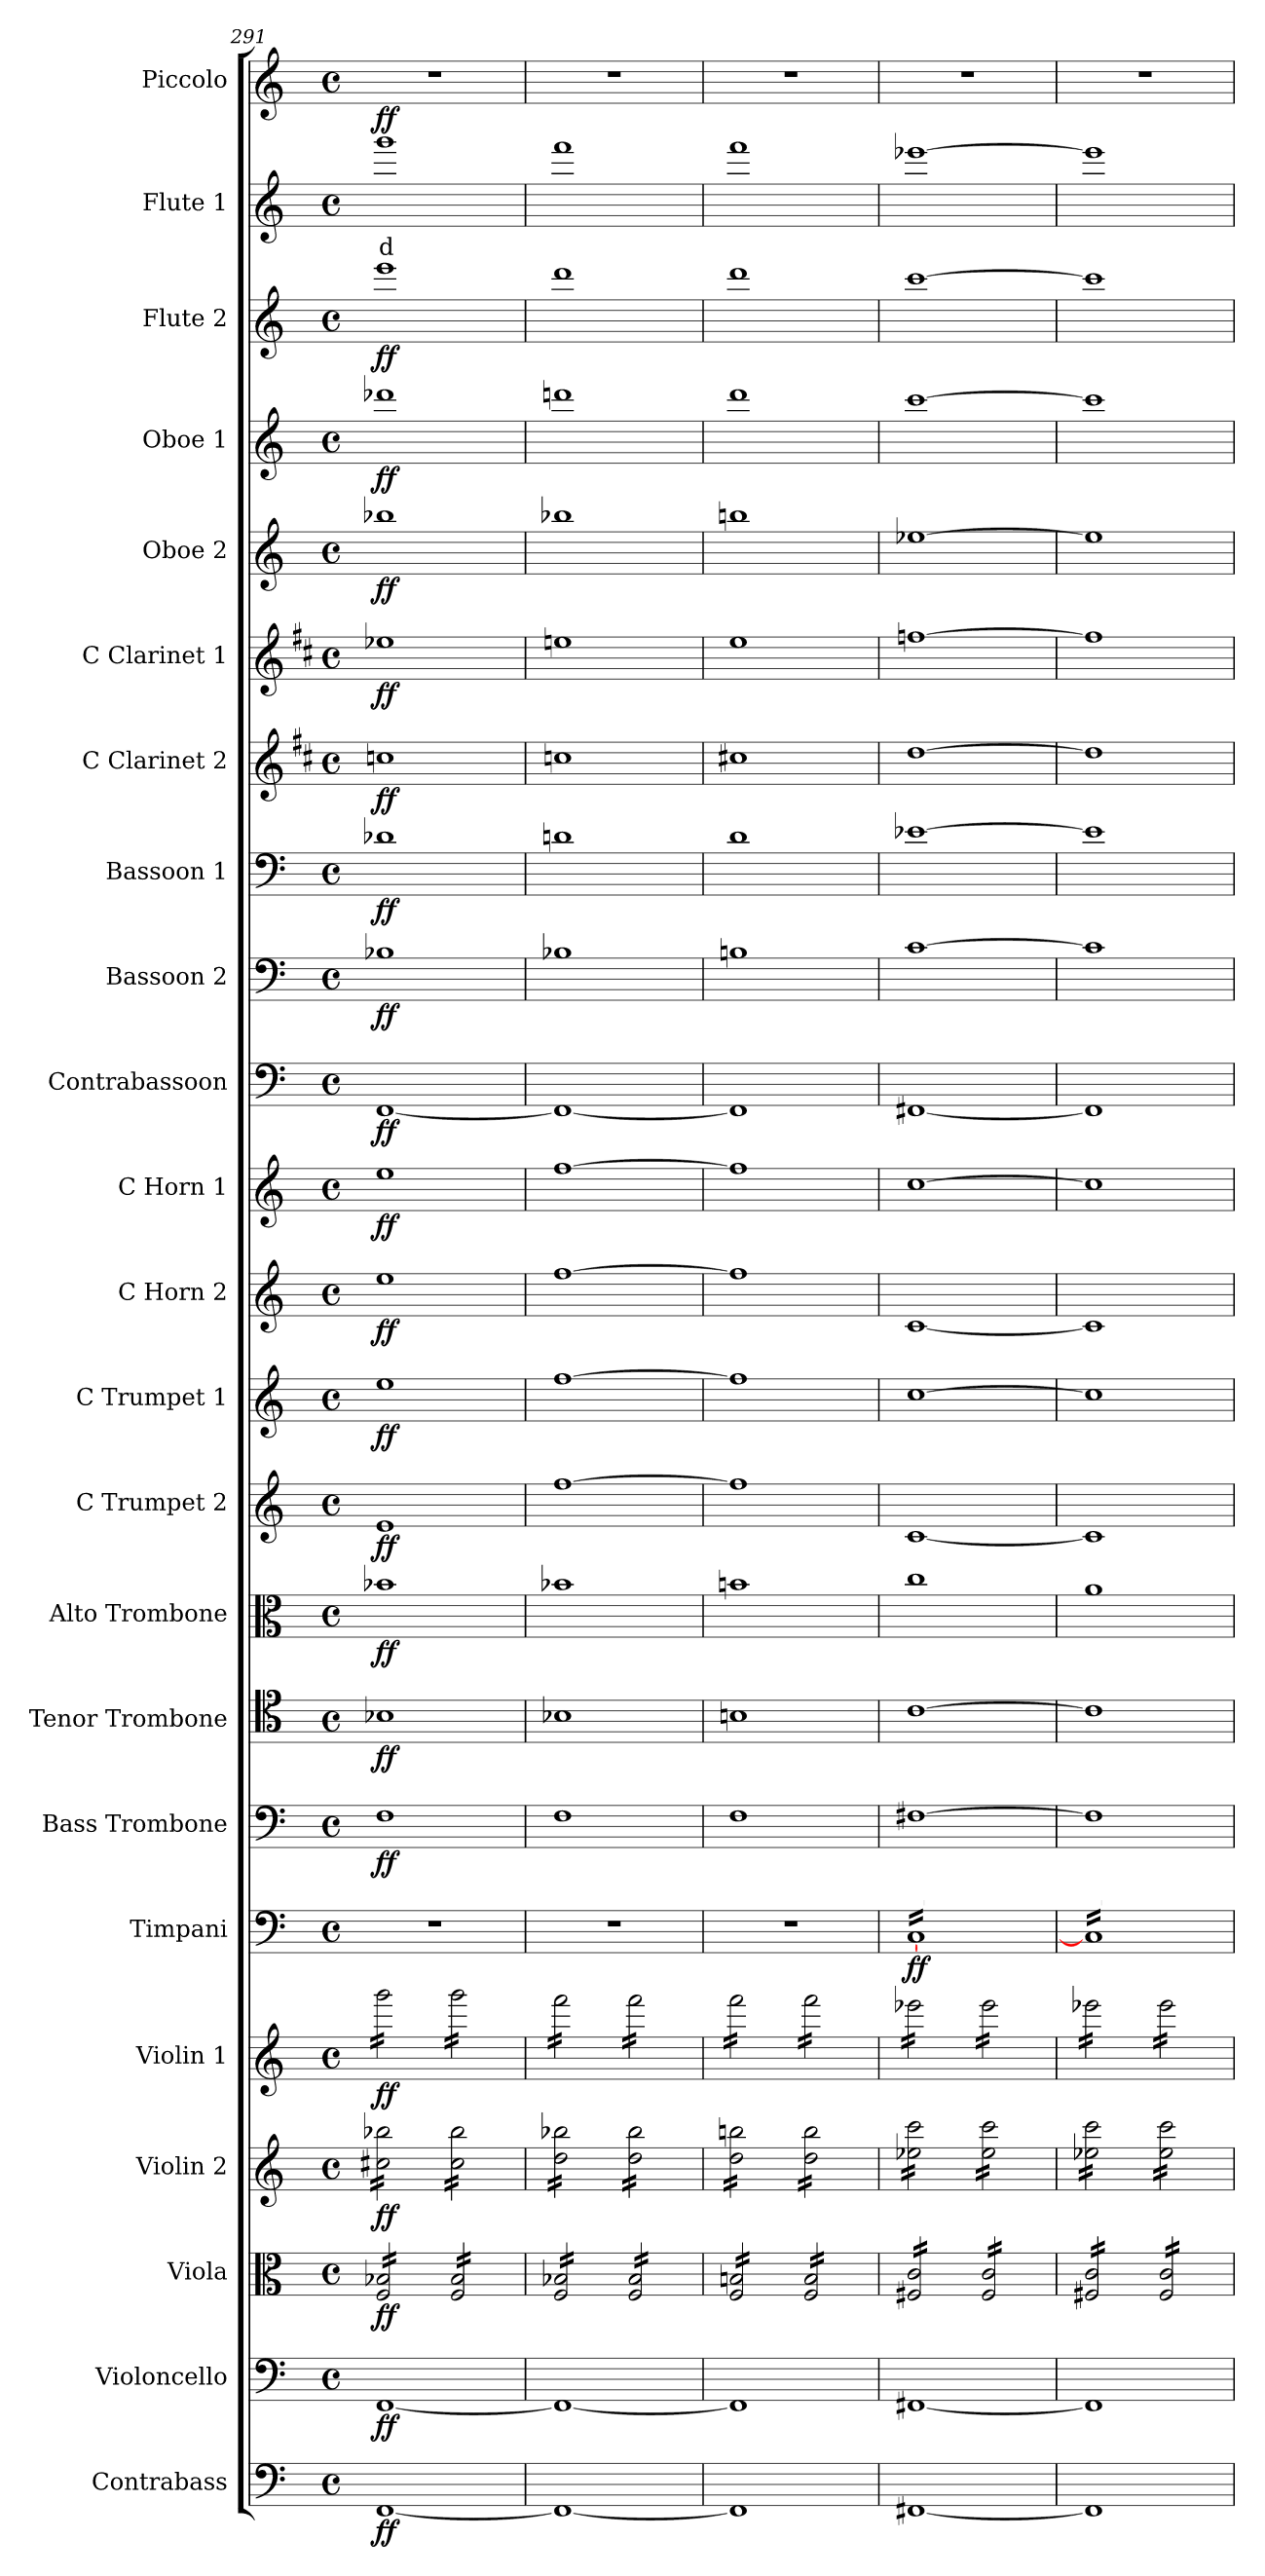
**kern	**dynam	**kern	**dynam	**kern	**dynam	**kern	**dynam	**kern	**dynam	**kern	**dynam	**kern	**dynam	**kern	**dynam	**kern	**dynam	**kern	**dynam	**kern	**dynam	**kern	**dynam	**kern	**dynam	**kern	**dynam	**kern	**dynam	**kern	**dynam	**kern	**dynam	**kern	**dynam	**kern	**dynam	**kern	**dynam	**kern	**dynam	**kern	**text	**dynam	**kern
*part23	*part23	*part22	*part22	*part21	*part21	*part20	*part20	*part19	*part19	*part18	*part18	*part17	*part17	*part16	*part16	*part15	*part15	*part14	*part14	*part13	*part13	*part12	*part12	*part11	*part11	*part10	*part10	*part9	*part9	*part8	*part8	*part7	*part7	*part6	*part6	*part5	*part5	*part4	*part4	*part3	*part3	*part2	*part2	*part2	*part1
*staff23	*staff23	*staff22	*staff22	*staff21	*staff21	*staff20	*staff20	*staff19	*staff19	*staff18	*staff18	*staff17	*staff17	*staff16	*staff16	*staff15	*staff15	*staff14	*staff14	*staff13	*staff13	*staff12	*staff12	*staff11	*staff11	*staff10	*staff10	*staff9	*staff9	*staff8	*staff8	*staff7	*staff7	*staff6	*staff6	*staff5	*staff5	*staff4	*staff4	*staff3	*staff3	*staff2	*staff2	*staff2	*staff1
*I"Contrabass	*	*I"Violoncello	*	*I"Viola	*	*I"Violin 2	*	*I"Violin 1	*	*I"Timpani	*	*I"Bass Trombone	*	*I"Tenor Trombone	*	*I"Alto Trombone	*	*I"C Trumpet 2	*	*I"C Trumpet 1	*	*I"C Horn 2	*	*I"C Horn 1	*	*I"Contrabassoon	*	*I"Bassoon 2	*	*I"Bassoon 1	*	*I"C Clarinet 2	*	*I"C Clarinet 1	*	*I"Oboe 2	*	*I"Oboe 1	*	*I"Flute 2	*	*I"Flute 1	*	*	*I"Piccolo
*I'Cb	*	*I'Vc	*	*I'Vla	*	*I'Vln 2	*	*I'Vln 1	*	*I'Timp	*	*I'B. Tbn.	*	*I'T. Tbn.	*	*I'A. Tbn.	*	*I'Tpt 2	*	*I'Tpt 1	*	*I'Hn 2	*	*I'Hn 1	*	*I'Cbsn	*	*I'Bsn 2	*	*I'Bsn 1	*	*I'Cl 2	*	*I'Cl 1	*	*I'Ob 2	*	*I'Ob 1	*	*I'Fl 2	*	*I'Fl 1	*	*	*I'Picc.
*clefF4	*	*clefF4	*	*clefC3	*	*clefG2	*	*clefG2	*	*clefF4	*	*clefF4	*	*clefC4	*	*clefC3	*	*clefG2	*	*clefG2	*	*clefG2	*	*clefG2	*	*clefF4	*	*clefF4	*	*clefF4	*	*clefG2	*	*clefG2	*	*clefG2	*	*clefG2	*	*clefG2	*	*clefG2	*	*	*clefG2
*ITrd7c12	*	*	*	*	*	*	*	*	*	*	*	*	*	*	*	*	*	*	*	*	*	*ITrd7c12	*	*ITrd7c12	*	*ITrd7c12	*	*	*	*	*	*ITrd1c2	*	*ITrd1c2	*	*	*	*	*	*	*	*	*	*	*ITrd-7c-12
*k[]	*	*k[]	*	*k[]	*	*k[]	*	*k[]	*	*k[]	*	*k[]	*	*k[]	*	*k[]	*	*k[]	*	*k[]	*	*k[]	*	*k[]	*	*k[]	*	*k[]	*	*k[]	*	*k[]	*	*k[]	*	*k[]	*	*k[]	*	*k[]	*	*k[]	*	*	*k[]
*M4/4	*	*M4/4	*	*M4/4	*	*M4/4	*	*M4/4	*	*M4/4	*	*M4/4	*	*M4/4	*	*M4/4	*	*M4/4	*	*M4/4	*	*M4/4	*	*M4/4	*	*M4/4	*	*M4/4	*	*M4/4	*	*M4/4	*	*M4/4	*	*M4/4	*	*M4/4	*	*M4/4	*	*M4/4	*	*	*M4/4
*met(c)	*	*met(c)	*	*met(c)	*	*met(c)	*	*met(c)	*	*met(c)	*	*met(c)	*	*met(c)	*	*met(c)	*	*met(c)	*	*met(c)	*	*met(c)	*	*met(c)	*	*met(c)	*	*met(c)	*	*met(c)	*	*met(c)	*	*met(c)	*	*met(c)	*	*met(c)	*	*met(c)	*	*met(c)	*	*	*met(c)
=291	=291	=291	=291	=291	=291	=291	=291	=291	=291	=291	=291	=291	=291	=291	=291	=291	=291	=291	=291	=291	=291	=291	=291	=291	=291	=291	=291	=291	=291	=291	=291	=291	=291	=291	=291	=291	=291	=291	=291	=291	=291	=291	=291	=291	=291
!	!LO:DY:b	!	!LO:DY:b	!	!LO:DY:b	!	!LO:DY:b	!	!LO:DY:b	!	!	!	!LO:DY:b	!	!LO:DY:b	!	!LO:DY:b	!	!LO:DY:b	!	!LO:DY:b	!	!LO:DY:b	!	!LO:DY:b	!	!LO:DY:b	!	!LO:DY:b	!	!LO:DY:b	!	!LO:DY:b	!	!LO:DY:b	!	!LO:DY:b	!	!LO:DY:b	!	!LO:DY:b	!	!LO:LY:color=#FF0000	!LO:DY:b	!
*	*	*	*	*tremolo	*	*	*	*	*	*	*	*	*	*	*	*	*	*	*	*	*	*	*	*	*	*	*	*	*	*	*	*	*	*	*	*	*	*	*	*	*	*	*	*	*
*	*	*	*	*	*	*tremolo	*	*	*	*	*	*	*	*	*	*	*	*	*	*	*	*	*	*	*	*	*	*	*	*	*	*	*	*	*	*	*	*	*	*	*	*	*	*	*
*	*	*	*	*	*	*	*	*tremolo	*	*	*	*	*	*	*	*	*	*	*	*	*	*	*	*	*	*	*	*	*	*	*	*	*	*	*	*	*	*	*	*	*	*	*	*	*
[1FFF	ff	[1FF	ff	16F/ 16B-X/LL	ff	16cc#X\ 16bb-X\LL	ff	16ggg\LL	ff	1r	.	1F	ff	1B-X	ff	1b-X	ff	1e	ff	1ee	ff	1e	ff	1e	ff	[1FFF	ff	1B-X	ff	1d-X	ff	1b-X	ff	1dd-X	ff	1bb-X	ff	1ddd-X	ff	1eee	ff	1ggg	d	ff	1r
.	.	.	.	16F/ 16B-X/	.	16cc#X\ 16bb-X\	.	16ggg\	.	.	.	.	.	.	.	.	.	.	.	.	.	.	.	.	.	.	.	.	.	.	.	.	.	.	.	.	.	.	.	.	.	.	.	.	.
.	.	.	.	16F/ 16B-X/	.	16cc#X\ 16bb-X\	.	16ggg\	.	.	.	.	.	.	.	.	.	.	.	.	.	.	.	.	.	.	.	.	.	.	.	.	.	.	.	.	.	.	.	.	.	.	.	.	.
.	.	.	.	16F/ 16B-X/	.	16cc#X\ 16bb-X\	.	16ggg\	.	.	.	.	.	.	.	.	.	.	.	.	.	.	.	.	.	.	.	.	.	.	.	.	.	.	.	.	.	.	.	.	.	.	.	.	.
.	.	.	.	16F/ 16B-X/	.	16cc#X\ 16bb-X\	.	16ggg\	.	.	.	.	.	.	.	.	.	.	.	.	.	.	.	.	.	.	.	.	.	.	.	.	.	.	.	.	.	.	.	.	.	.	.	.	.
.	.	.	.	16F/ 16B-X/	.	16cc#X\ 16bb-X\	.	16ggg\	.	.	.	.	.	.	.	.	.	.	.	.	.	.	.	.	.	.	.	.	.	.	.	.	.	.	.	.	.	.	.	.	.	.	.	.	.
.	.	.	.	16F/ 16B-X/	.	16cc#X\ 16bb-X\	.	16ggg\	.	.	.	.	.	.	.	.	.	.	.	.	.	.	.	.	.	.	.	.	.	.	.	.	.	.	.	.	.	.	.	.	.	.	.	.	.
.	.	.	.	16F/ 16B-X/JJ	.	16cc#X\ 16bb-X\JJ	.	16ggg\JJ	.	.	.	.	.	.	.	.	.	.	.	.	.	.	.	.	.	.	.	.	.	.	.	.	.	.	.	.	.	.	.	.	.	.	.	.	.
.	.	.	.	16F/ 16B-/LL	.	16cc#\ 16bb-\LL	.	16ggg\LL	.	.	.	.	.	.	.	.	.	.	.	.	.	.	.	.	.	.	.	.	.	.	.	.	.	.	.	.	.	.	.	.	.	.	.	.	.
.	.	.	.	16F/ 16B-/	.	16cc#\ 16bb-\	.	16ggg\	.	.	.	.	.	.	.	.	.	.	.	.	.	.	.	.	.	.	.	.	.	.	.	.	.	.	.	.	.	.	.	.	.	.	.	.	.
.	.	.	.	16F/ 16B-/	.	16cc#\ 16bb-\	.	16ggg\	.	.	.	.	.	.	.	.	.	.	.	.	.	.	.	.	.	.	.	.	.	.	.	.	.	.	.	.	.	.	.	.	.	.	.	.	.
.	.	.	.	16F/ 16B-/	.	16cc#\ 16bb-\	.	16ggg\	.	.	.	.	.	.	.	.	.	.	.	.	.	.	.	.	.	.	.	.	.	.	.	.	.	.	.	.	.	.	.	.	.	.	.	.	.
.	.	.	.	16F/ 16B-/	.	16cc#\ 16bb-\	.	16ggg\	.	.	.	.	.	.	.	.	.	.	.	.	.	.	.	.	.	.	.	.	.	.	.	.	.	.	.	.	.	.	.	.	.	.	.	.	.
.	.	.	.	16F/ 16B-/	.	16cc#\ 16bb-\	.	16ggg\	.	.	.	.	.	.	.	.	.	.	.	.	.	.	.	.	.	.	.	.	.	.	.	.	.	.	.	.	.	.	.	.	.	.	.	.	.
.	.	.	.	16F/ 16B-/	.	16cc#\ 16bb-\	.	16ggg\	.	.	.	.	.	.	.	.	.	.	.	.	.	.	.	.	.	.	.	.	.	.	.	.	.	.	.	.	.	.	.	.	.	.	.	.	.
.	.	.	.	16F/ 16B-/JJ	.	16cc#\ 16bb-\JJ	.	16ggg\JJ	.	.	.	.	.	.	.	.	.	.	.	.	.	.	.	.	.	.	.	.	.	.	.	.	.	.	.	.	.	.	.	.	.	.	.	.	.
=292	=292	=292	=292	=292	=292	=292	=292	=292	=292	=292	=292	=292	=292	=292	=292	=292	=292	=292	=292	=292	=292	=292	=292	=292	=292	=292	=292	=292	=292	=292	=292	=292	=292	=292	=292	=292	=292	=292	=292	=292	=292	=292	=292	=292	=292
1FFF_	.	1FF_	.	16F/ 16B-X/LL	.	16dd\ 16bb-X\LL	.	16fff\LL	.	1r	.	1F	.	1B-X	.	1b-X	.	[1ff	.	[1ff	.	[1f	.	[1f	.	1FFF_	.	1B-X	.	1dn	.	1b-X	.	1ddn	.	1bb-X	.	1dddn	.	1ddd	.	1fff	.	.	1r
.	.	.	.	16F/ 16B-X/	.	16dd\ 16bb-X\	.	16fff\	.	.	.	.	.	.	.	.	.	.	.	.	.	.	.	.	.	.	.	.	.	.	.	.	.	.	.	.	.	.	.	.	.	.	.	.	.
.	.	.	.	16F/ 16B-X/	.	16dd\ 16bb-X\	.	16fff\	.	.	.	.	.	.	.	.	.	.	.	.	.	.	.	.	.	.	.	.	.	.	.	.	.	.	.	.	.	.	.	.	.	.	.	.	.
.	.	.	.	16F/ 16B-X/	.	16dd\ 16bb-X\	.	16fff\	.	.	.	.	.	.	.	.	.	.	.	.	.	.	.	.	.	.	.	.	.	.	.	.	.	.	.	.	.	.	.	.	.	.	.	.	.
.	.	.	.	16F/ 16B-X/	.	16dd\ 16bb-X\	.	16fff\	.	.	.	.	.	.	.	.	.	.	.	.	.	.	.	.	.	.	.	.	.	.	.	.	.	.	.	.	.	.	.	.	.	.	.	.	.
.	.	.	.	16F/ 16B-X/	.	16dd\ 16bb-X\	.	16fff\	.	.	.	.	.	.	.	.	.	.	.	.	.	.	.	.	.	.	.	.	.	.	.	.	.	.	.	.	.	.	.	.	.	.	.	.	.
.	.	.	.	16F/ 16B-X/	.	16dd\ 16bb-X\	.	16fff\	.	.	.	.	.	.	.	.	.	.	.	.	.	.	.	.	.	.	.	.	.	.	.	.	.	.	.	.	.	.	.	.	.	.	.	.	.
.	.	.	.	16F/ 16B-X/JJ	.	16dd\ 16bb-X\JJ	.	16fff\JJ	.	.	.	.	.	.	.	.	.	.	.	.	.	.	.	.	.	.	.	.	.	.	.	.	.	.	.	.	.	.	.	.	.	.	.	.	.
.	.	.	.	16F/ 16B-/LL	.	16dd\ 16bb-\LL	.	16fff\LL	.	.	.	.	.	.	.	.	.	.	.	.	.	.	.	.	.	.	.	.	.	.	.	.	.	.	.	.	.	.	.	.	.	.	.	.	.
.	.	.	.	16F/ 16B-/	.	16dd\ 16bb-\	.	16fff\	.	.	.	.	.	.	.	.	.	.	.	.	.	.	.	.	.	.	.	.	.	.	.	.	.	.	.	.	.	.	.	.	.	.	.	.	.
.	.	.	.	16F/ 16B-/	.	16dd\ 16bb-\	.	16fff\	.	.	.	.	.	.	.	.	.	.	.	.	.	.	.	.	.	.	.	.	.	.	.	.	.	.	.	.	.	.	.	.	.	.	.	.	.
.	.	.	.	16F/ 16B-/	.	16dd\ 16bb-\	.	16fff\	.	.	.	.	.	.	.	.	.	.	.	.	.	.	.	.	.	.	.	.	.	.	.	.	.	.	.	.	.	.	.	.	.	.	.	.	.
.	.	.	.	16F/ 16B-/	.	16dd\ 16bb-\	.	16fff\	.	.	.	.	.	.	.	.	.	.	.	.	.	.	.	.	.	.	.	.	.	.	.	.	.	.	.	.	.	.	.	.	.	.	.	.	.
.	.	.	.	16F/ 16B-/	.	16dd\ 16bb-\	.	16fff\	.	.	.	.	.	.	.	.	.	.	.	.	.	.	.	.	.	.	.	.	.	.	.	.	.	.	.	.	.	.	.	.	.	.	.	.	.
.	.	.	.	16F/ 16B-/	.	16dd\ 16bb-\	.	16fff\	.	.	.	.	.	.	.	.	.	.	.	.	.	.	.	.	.	.	.	.	.	.	.	.	.	.	.	.	.	.	.	.	.	.	.	.	.
.	.	.	.	16F/ 16B-/JJ	.	16dd\ 16bb-\JJ	.	16fff\JJ	.	.	.	.	.	.	.	.	.	.	.	.	.	.	.	.	.	.	.	.	.	.	.	.	.	.	.	.	.	.	.	.	.	.	.	.	.
=293	=293	=293	=293	=293	=293	=293	=293	=293	=293	=293	=293	=293	=293	=293	=293	=293	=293	=293	=293	=293	=293	=293	=293	=293	=293	=293	=293	=293	=293	=293	=293	=293	=293	=293	=293	=293	=293	=293	=293	=293	=293	=293	=293	=293	=293
1FFF]	.	1FF]	.	16F/ 16Bn/LL	.	16dd\ 16bbn\LL	.	16fff\LL	.	1r	.	1F	.	1Bn	.	1bn	.	1ff]	.	1ff]	.	1f]	.	1f]	.	1FFF]	.	1Bn	.	1d	.	1bn	.	1dd	.	1bbn	.	1ddd	.	1ddd	.	1fff	.	.	1r
.	.	.	.	16F/ 16Bn/	.	16dd\ 16bbn\	.	16fff\	.	.	.	.	.	.	.	.	.	.	.	.	.	.	.	.	.	.	.	.	.	.	.	.	.	.	.	.	.	.	.	.	.	.	.	.	.
.	.	.	.	16F/ 16Bn/	.	16dd\ 16bbn\	.	16fff\	.	.	.	.	.	.	.	.	.	.	.	.	.	.	.	.	.	.	.	.	.	.	.	.	.	.	.	.	.	.	.	.	.	.	.	.	.
.	.	.	.	16F/ 16Bn/	.	16dd\ 16bbn\	.	16fff\	.	.	.	.	.	.	.	.	.	.	.	.	.	.	.	.	.	.	.	.	.	.	.	.	.	.	.	.	.	.	.	.	.	.	.	.	.
.	.	.	.	16F/ 16Bn/	.	16dd\ 16bbn\	.	16fff\	.	.	.	.	.	.	.	.	.	.	.	.	.	.	.	.	.	.	.	.	.	.	.	.	.	.	.	.	.	.	.	.	.	.	.	.	.
.	.	.	.	16F/ 16Bn/	.	16dd\ 16bbn\	.	16fff\	.	.	.	.	.	.	.	.	.	.	.	.	.	.	.	.	.	.	.	.	.	.	.	.	.	.	.	.	.	.	.	.	.	.	.	.	.
.	.	.	.	16F/ 16Bn/	.	16dd\ 16bbn\	.	16fff\	.	.	.	.	.	.	.	.	.	.	.	.	.	.	.	.	.	.	.	.	.	.	.	.	.	.	.	.	.	.	.	.	.	.	.	.	.
.	.	.	.	16F/ 16Bn/JJ	.	16dd\ 16bbn\JJ	.	16fff\JJ	.	.	.	.	.	.	.	.	.	.	.	.	.	.	.	.	.	.	.	.	.	.	.	.	.	.	.	.	.	.	.	.	.	.	.	.	.
.	.	.	.	16F/ 16B/LL	.	16dd\ 16bb\LL	.	16fff\LL	.	.	.	.	.	.	.	.	.	.	.	.	.	.	.	.	.	.	.	.	.	.	.	.	.	.	.	.	.	.	.	.	.	.	.	.	.
.	.	.	.	16F/ 16B/	.	16dd\ 16bb\	.	16fff\	.	.	.	.	.	.	.	.	.	.	.	.	.	.	.	.	.	.	.	.	.	.	.	.	.	.	.	.	.	.	.	.	.	.	.	.	.
.	.	.	.	16F/ 16B/	.	16dd\ 16bb\	.	16fff\	.	.	.	.	.	.	.	.	.	.	.	.	.	.	.	.	.	.	.	.	.	.	.	.	.	.	.	.	.	.	.	.	.	.	.	.	.
.	.	.	.	16F/ 16B/	.	16dd\ 16bb\	.	16fff\	.	.	.	.	.	.	.	.	.	.	.	.	.	.	.	.	.	.	.	.	.	.	.	.	.	.	.	.	.	.	.	.	.	.	.	.	.
.	.	.	.	16F/ 16B/	.	16dd\ 16bb\	.	16fff\	.	.	.	.	.	.	.	.	.	.	.	.	.	.	.	.	.	.	.	.	.	.	.	.	.	.	.	.	.	.	.	.	.	.	.	.	.
.	.	.	.	16F/ 16B/	.	16dd\ 16bb\	.	16fff\	.	.	.	.	.	.	.	.	.	.	.	.	.	.	.	.	.	.	.	.	.	.	.	.	.	.	.	.	.	.	.	.	.	.	.	.	.
.	.	.	.	16F/ 16B/	.	16dd\ 16bb\	.	16fff\	.	.	.	.	.	.	.	.	.	.	.	.	.	.	.	.	.	.	.	.	.	.	.	.	.	.	.	.	.	.	.	.	.	.	.	.	.
.	.	.	.	16F/ 16B/JJ	.	16dd\ 16bb\JJ	.	16fff\JJ	.	.	.	.	.	.	.	.	.	.	.	.	.	.	.	.	.	.	.	.	.	.	.	.	.	.	.	.	.	.	.	.	.	.	.	.	.
=294	=294	=294	=294	=294	=294	=294	=294	=294	=294	=294	=294	=294	=294	=294	=294	=294	=294	=294	=294	=294	=294	=294	=294	=294	=294	=294	=294	=294	=294	=294	=294	=294	=294	=294	=294	=294	=294	=294	=294	=294	=294	=294	=294	=294	=294
!	!	!	!	!	!	!	!	!	!	!	!LO:DY:b	!	!	!	!	!	!	!	!	!	!	!	!	!	!	!	!	!	!	!	!	!	!	!	!	!	!	!	!	!	!	!	!	!	!
*	*	*	*	*	*	*	*	*	*	*tremolo	*	*	*	*	*	*	*	*	*	*	*	*	*	*	*	*	*	*	*	*	*	*	*	*	*	*	*	*	*	*	*	*	*	*	*
[1FFF#X	.	[1FF#X	.	16F#X/ 16c/LL	.	16ee-X\ 16ccc\LL	.	16eee-X\LL	.	[16CLL	ff	[1F#X	.	[1c	.	1cc	.	[1c	.	[1cc	.	[1C	.	[1c	.	[1FFF#X	.	[1c	.	[1e-X	.	[1cc	.	[1ee-X	.	[1ee-X	.	[1ccc	.	[1ccc	.	[1eee-X	.	.	1r
.	.	.	.	16F#X/ 16c/	.	16ee-X\ 16ccc\	.	16eee-X\	.	16C	.	.	.	.	.	.	.	.	.	.	.	.	.	.	.	.	.	.	.	.	.	.	.	.	.	.	.	.	.	.	.	.	.	.	.
.	.	.	.	16F#X/ 16c/	.	16ee-X\ 16ccc\	.	16eee-X\	.	16C	.	.	.	.	.	.	.	.	.	.	.	.	.	.	.	.	.	.	.	.	.	.	.	.	.	.	.	.	.	.	.	.	.	.	.
.	.	.	.	16F#X/ 16c/	.	16ee-X\ 16ccc\	.	16eee-X\	.	16C	.	.	.	.	.	.	.	.	.	.	.	.	.	.	.	.	.	.	.	.	.	.	.	.	.	.	.	.	.	.	.	.	.	.	.
.	.	.	.	16F#X/ 16c/	.	16ee-X\ 16ccc\	.	16eee-X\	.	16C	.	.	.	.	.	.	.	.	.	.	.	.	.	.	.	.	.	.	.	.	.	.	.	.	.	.	.	.	.	.	.	.	.	.	.
.	.	.	.	16F#X/ 16c/	.	16ee-X\ 16ccc\	.	16eee-X\	.	16C	.	.	.	.	.	.	.	.	.	.	.	.	.	.	.	.	.	.	.	.	.	.	.	.	.	.	.	.	.	.	.	.	.	.	.
.	.	.	.	16F#X/ 16c/	.	16ee-X\ 16ccc\	.	16eee-X\	.	16C	.	.	.	.	.	.	.	.	.	.	.	.	.	.	.	.	.	.	.	.	.	.	.	.	.	.	.	.	.	.	.	.	.	.	.
.	.	.	.	16F#X/ 16c/JJ	.	16ee-X\ 16ccc\JJ	.	16eee-X\JJ	.	16C	.	.	.	.	.	.	.	.	.	.	.	.	.	.	.	.	.	.	.	.	.	.	.	.	.	.	.	.	.	.	.	.	.	.	.
.	.	.	.	16F#/ 16c/LL	.	16ee-\ 16ccc\LL	.	16eee-\LL	.	16C	.	.	.	.	.	.	.	.	.	.	.	.	.	.	.	.	.	.	.	.	.	.	.	.	.	.	.	.	.	.	.	.	.	.	.
.	.	.	.	16F#/ 16c/	.	16ee-\ 16ccc\	.	16eee-\	.	16C	.	.	.	.	.	.	.	.	.	.	.	.	.	.	.	.	.	.	.	.	.	.	.	.	.	.	.	.	.	.	.	.	.	.	.
.	.	.	.	16F#/ 16c/	.	16ee-\ 16ccc\	.	16eee-\	.	16C	.	.	.	.	.	.	.	.	.	.	.	.	.	.	.	.	.	.	.	.	.	.	.	.	.	.	.	.	.	.	.	.	.	.	.
.	.	.	.	16F#/ 16c/	.	16ee-\ 16ccc\	.	16eee-\	.	16C	.	.	.	.	.	.	.	.	.	.	.	.	.	.	.	.	.	.	.	.	.	.	.	.	.	.	.	.	.	.	.	.	.	.	.
.	.	.	.	16F#/ 16c/	.	16ee-\ 16ccc\	.	16eee-\	.	16C	.	.	.	.	.	.	.	.	.	.	.	.	.	.	.	.	.	.	.	.	.	.	.	.	.	.	.	.	.	.	.	.	.	.	.
.	.	.	.	16F#/ 16c/	.	16ee-\ 16ccc\	.	16eee-\	.	16C	.	.	.	.	.	.	.	.	.	.	.	.	.	.	.	.	.	.	.	.	.	.	.	.	.	.	.	.	.	.	.	.	.	.	.
.	.	.	.	16F#/ 16c/	.	16ee-\ 16ccc\	.	16eee-\	.	16C	.	.	.	.	.	.	.	.	.	.	.	.	.	.	.	.	.	.	.	.	.	.	.	.	.	.	.	.	.	.	.	.	.	.	.
.	.	.	.	16F#/ 16c/JJ	.	16ee-\ 16ccc\JJ	.	16eee-\JJ	.	16CJJ	.	.	.	.	.	.	.	.	.	.	.	.	.	.	.	.	.	.	.	.	.	.	.	.	.	.	.	.	.	.	.	.	.	.	.
=295	=295	=295	=295	=295	=295	=295	=295	=295	=295	=295	=295	=295	=295	=295	=295	=295	=295	=295	=295	=295	=295	=295	=295	=295	=295	=295	=295	=295	=295	=295	=295	=295	=295	=295	=295	=295	=295	=295	=295	=295	=295	=295	=295	=295	=295
1FFF#]	.	1FF#]	.	16F#X/ 16c/LL	.	16ee-X\ 16ccc\LL	.	16eee-X\LL	.	16C]LL	.	1F#]	.	1c]	.	1a	.	1c]	.	1cc]	.	1C]	.	1c]	.	1FFF#]	.	1c]	.	1e-]	.	1cc]	.	1ee-]	.	1ee-]	.	1ccc]	.	1ccc]	.	1eee-]	.	.	1r
.	.	.	.	16F#X/ 16c/	.	16ee-X\ 16ccc\	.	16eee-X\	.	16C	.	.	.	.	.	.	.	.	.	.	.	.	.	.	.	.	.	.	.	.	.	.	.	.	.	.	.	.	.	.	.	.	.	.	.
.	.	.	.	16F#X/ 16c/	.	16ee-X\ 16ccc\	.	16eee-X\	.	16C	.	.	.	.	.	.	.	.	.	.	.	.	.	.	.	.	.	.	.	.	.	.	.	.	.	.	.	.	.	.	.	.	.	.	.
.	.	.	.	16F#X/ 16c/	.	16ee-X\ 16ccc\	.	16eee-X\	.	16C	.	.	.	.	.	.	.	.	.	.	.	.	.	.	.	.	.	.	.	.	.	.	.	.	.	.	.	.	.	.	.	.	.	.	.
.	.	.	.	16F#X/ 16c/	.	16ee-X\ 16ccc\	.	16eee-X\	.	16C	.	.	.	.	.	.	.	.	.	.	.	.	.	.	.	.	.	.	.	.	.	.	.	.	.	.	.	.	.	.	.	.	.	.	.
.	.	.	.	16F#X/ 16c/	.	16ee-X\ 16ccc\	.	16eee-X\	.	16C	.	.	.	.	.	.	.	.	.	.	.	.	.	.	.	.	.	.	.	.	.	.	.	.	.	.	.	.	.	.	.	.	.	.	.
.	.	.	.	16F#X/ 16c/	.	16ee-X\ 16ccc\	.	16eee-X\	.	16C	.	.	.	.	.	.	.	.	.	.	.	.	.	.	.	.	.	.	.	.	.	.	.	.	.	.	.	.	.	.	.	.	.	.	.
.	.	.	.	16F#X/ 16c/JJ	.	16ee-X\ 16ccc\JJ	.	16eee-X\JJ	.	16C	.	.	.	.	.	.	.	.	.	.	.	.	.	.	.	.	.	.	.	.	.	.	.	.	.	.	.	.	.	.	.	.	.	.	.
.	.	.	.	16F#/ 16c/LL	.	16ee-\ 16ccc\LL	.	16eee-\LL	.	16C	.	.	.	.	.	.	.	.	.	.	.	.	.	.	.	.	.	.	.	.	.	.	.	.	.	.	.	.	.	.	.	.	.	.	.
.	.	.	.	16F#/ 16c/	.	16ee-\ 16ccc\	.	16eee-\	.	16C	.	.	.	.	.	.	.	.	.	.	.	.	.	.	.	.	.	.	.	.	.	.	.	.	.	.	.	.	.	.	.	.	.	.	.
.	.	.	.	16F#/ 16c/	.	16ee-\ 16ccc\	.	16eee-\	.	16C	.	.	.	.	.	.	.	.	.	.	.	.	.	.	.	.	.	.	.	.	.	.	.	.	.	.	.	.	.	.	.	.	.	.	.
.	.	.	.	16F#/ 16c/	.	16ee-\ 16ccc\	.	16eee-\	.	16C	.	.	.	.	.	.	.	.	.	.	.	.	.	.	.	.	.	.	.	.	.	.	.	.	.	.	.	.	.	.	.	.	.	.	.
.	.	.	.	16F#/ 16c/	.	16ee-\ 16ccc\	.	16eee-\	.	16C	.	.	.	.	.	.	.	.	.	.	.	.	.	.	.	.	.	.	.	.	.	.	.	.	.	.	.	.	.	.	.	.	.	.	.
.	.	.	.	16F#/ 16c/	.	16ee-\ 16ccc\	.	16eee-\	.	16C	.	.	.	.	.	.	.	.	.	.	.	.	.	.	.	.	.	.	.	.	.	.	.	.	.	.	.	.	.	.	.	.	.	.	.
.	.	.	.	16F#/ 16c/	.	16ee-\ 16ccc\	.	16eee-\	.	16C	.	.	.	.	.	.	.	.	.	.	.	.	.	.	.	.	.	.	.	.	.	.	.	.	.	.	.	.	.	.	.	.	.	.	.
.	.	.	.	16F#/ 16c/JJ	.	16ee-\ 16ccc\JJ	.	16eee-\JJ	.	16CJJ	.	.	.	.	.	.	.	.	.	.	.	.	.	.	.	.	.	.	.	.	.	.	.	.	.	.	.	.	.	.	.	.	.	.	.
*	*	*	*	*	*	*	*	*	*	*Xtremolo	*	*	*	*	*	*	*	*	*	*	*	*	*	*	*	*	*	*	*	*	*	*	*	*	*	*	*	*	*	*	*	*	*	*	*
*	*	*	*	*	*	*	*	*Xtremolo	*	*	*	*	*	*	*	*	*	*	*	*	*	*	*	*	*	*	*	*	*	*	*	*	*	*	*	*	*	*	*	*	*	*	*	*	*
*	*	*	*	*	*	*Xtremolo	*	*	*	*	*	*	*	*	*	*	*	*	*	*	*	*	*	*	*	*	*	*	*	*	*	*	*	*	*	*	*	*	*	*	*	*	*	*	*
*	*	*	*	*Xtremolo	*	*	*	*	*	*	*	*	*	*	*	*	*	*	*	*	*	*	*	*	*	*	*	*	*	*	*	*	*	*	*	*	*	*	*	*	*	*	*	*	*
=	=	=	=	=	=	=	=	=	=	=	=	=	=	=	=	=	=	=	=	=	=	=	=	=	=	=	=	=	=	=	=	=	=	=	=	=	=	=	=	=	=	=	=	=	=
*-	*-	*-	*-	*-	*-	*-	*-	*-	*-	*-	*-	*-	*-	*-	*-	*-	*-	*-	*-	*-	*-	*-	*-	*-	*-	*-	*-	*-	*-	*-	*-	*-	*-	*-	*-	*-	*-	*-	*-	*-	*-	*-	*-	*-	*-
